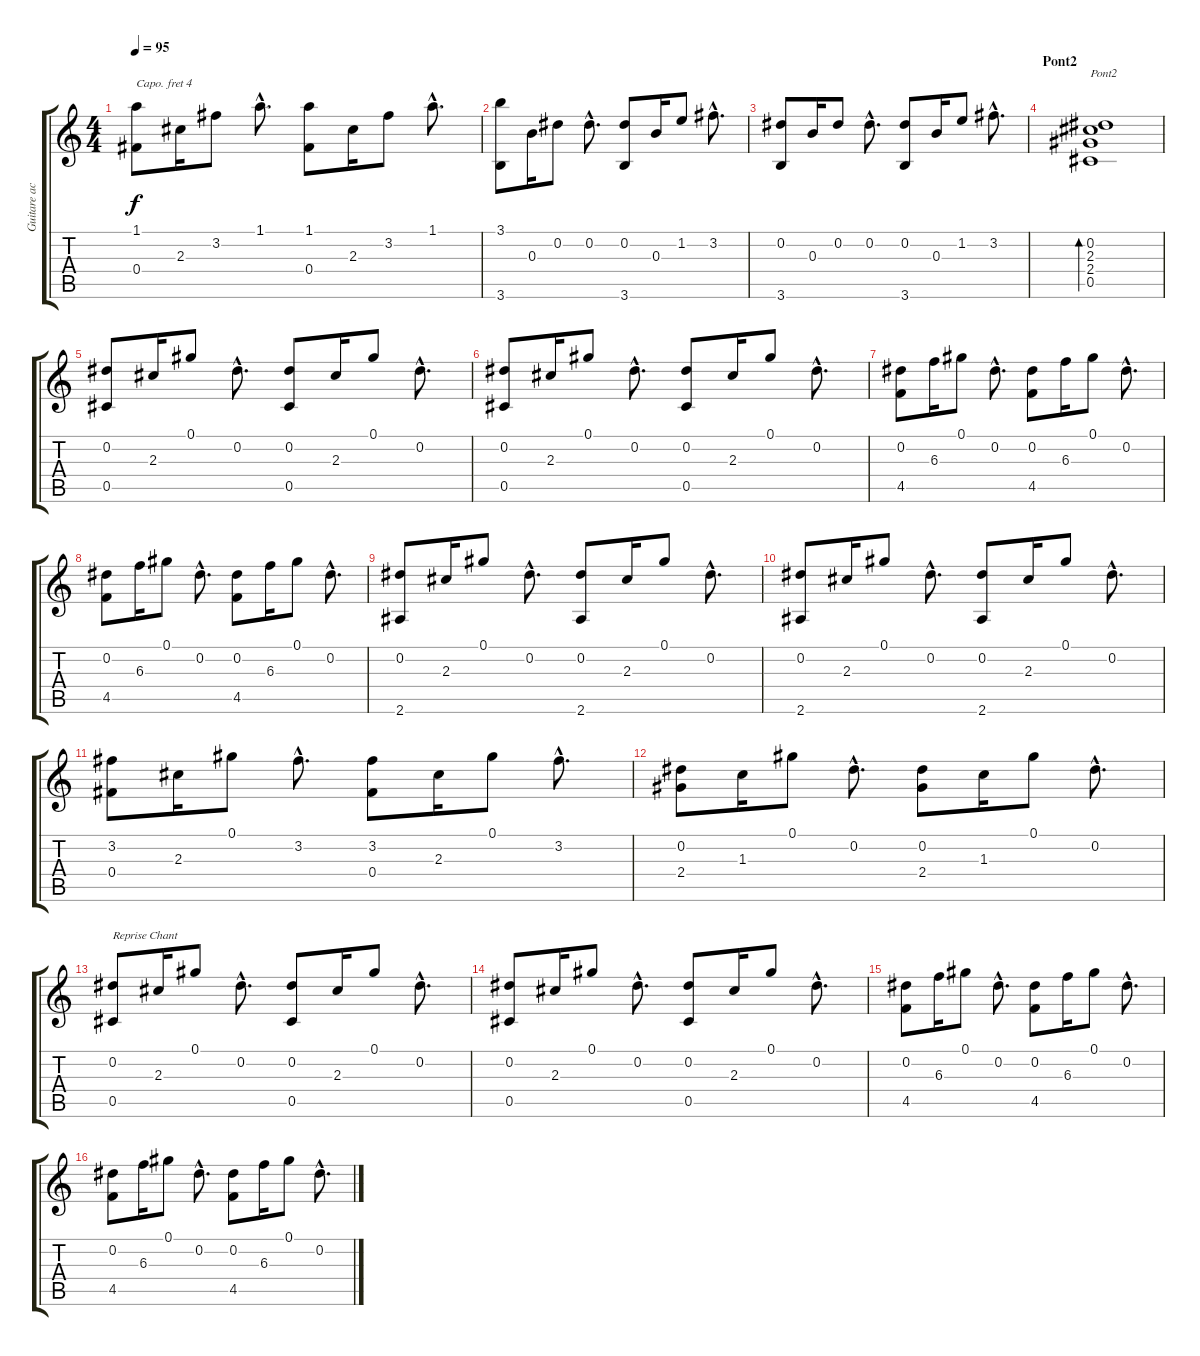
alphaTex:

\track ("Guitare acoustique1" "Guitare ac") {instrument acousticguitarsteel}
\staff {score tabs}
\capo 4
\tuning (E4 B3 G3 D3 A2 E2) {hide}
\ts (4 4)
\tempo 95
\clef g2
\ks c
(1.1 0.4).8{dy f} 2.3.16 3.2.8 1.1{hac}.8{d} (1.1 0.4).8 2.3.16 3.2.8 1.1{hac}.8{d} |
(3.1 3.6).8 0.3.16 0.2.8 0.2{hac}.8{d} (0.2 3.6).8 0.3.16 1.2.8 3.2{hac}.8{d} |
(0.2 3.6).8 0.3.16 0.2.8 0.2{hac}.8{d} (0.2 3.6).8 0.3.16 1.2.8 3.2{hac}.8{d} |
\section ("" "Pont2")
(0.2 2.3 2.4 0.5).1{bd 120 txt "Pont2"} |
(0.2 0.5).8 2.3.16 0.1.8 0.2{hac}.8{d} (0.2 0.5).8 2.3.16 0.1.8 0.2{hac}.8{d} |
(0.2 0.5).8 2.3.16 0.1.8 0.2{hac}.8{d} (0.2 0.5).8 2.3.16 0.1.8 0.2{hac}.8{d} |
(0.2 4.5).8 6.3.16 0.1.8 0.2{hac}.8{d} (0.2 4.5).8 6.3.16 0.1.8 0.2{hac}.8{d} |
(0.2 4.5).8 6.3.16 0.1.8 0.2{hac}.8{d} (0.2 4.5).8 6.3.16 0.1.8 0.2{hac}.8{d} |
(0.2 2.6).8 2.3.16 0.1.8 0.2{hac}.8{d} (0.2 2.6).8 2.3.16 0.1.8 0.2{hac}.8{d} |
(0.2 2.6).8 2.3.16 0.1.8 0.2{hac}.8{d} (0.2 2.6).8 2.3.16 0.1.8 0.2{hac}.8{d} |
(3.2 0.4).8 2.3.16 0.1.8 3.2{hac}.8{d} (3.2 0.4).8 2.3.16 0.1.8 3.2{hac}.8{d} |
(0.2 2.4).8 1.3.16 0.1.8 0.2{hac}.8{d} (0.2 2.4).8 1.3.16 0.1.8 0.2{hac}.8{d} |
(0.2 0.5).8{txt "Reprise Chant"} 2.3.16 0.1.8 0.2{hac}.8{d} (0.2 0.5).8 2.3.16 0.1.8 0.2{hac}.8{d} |
(0.2 0.5).8 2.3.16 0.1.8 0.2{hac}.8{d} (0.2 0.5).8 2.3.16 0.1.8 0.2{hac}.8{d} |
(0.2 4.5).8 6.3.16 0.1.8 0.2{hac}.8{d} (0.2 4.5).8 6.3.16 0.1.8 0.2{hac}.8{d} |
(0.2 4.5).8 6.3.16 0.1.8 0.2{hac}.8{d} (0.2 4.5).8 6.3.16 0.1.8 0.2{hac}.8{d}
